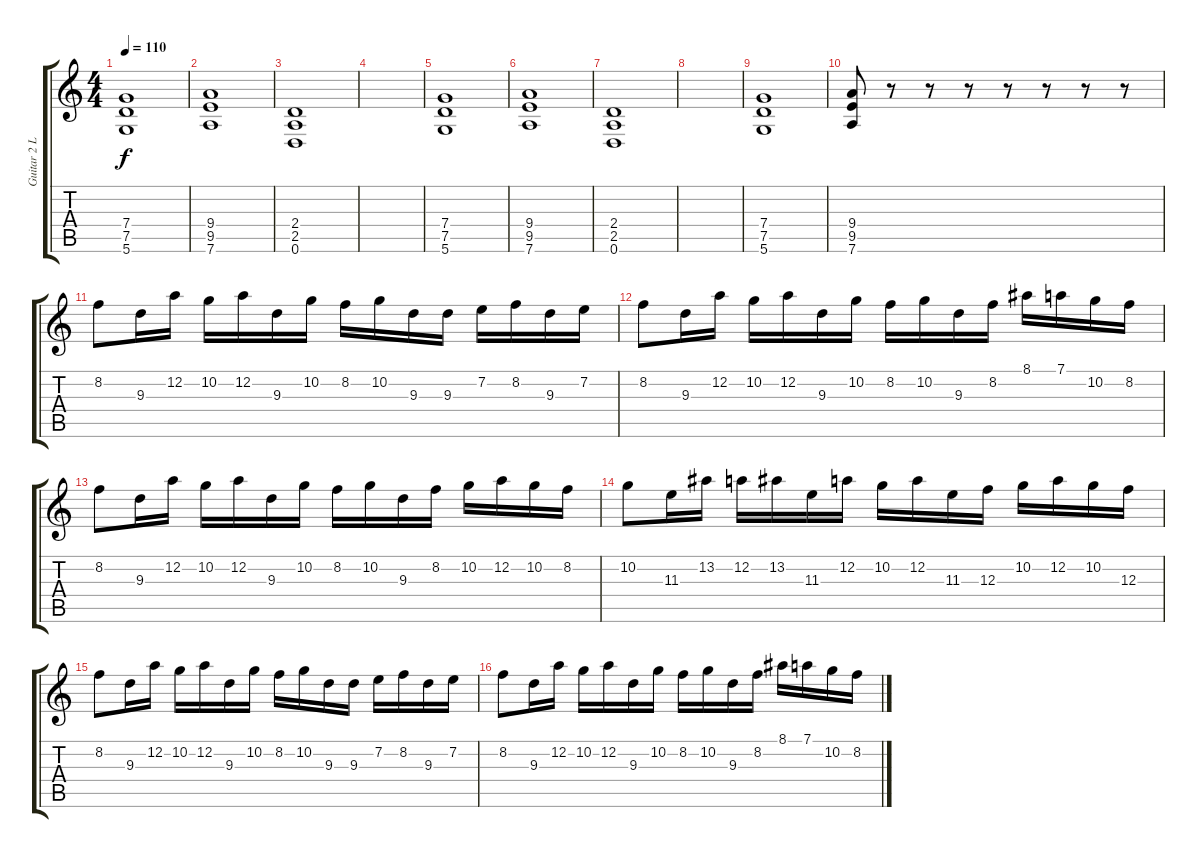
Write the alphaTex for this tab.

\track ("Guitar 2 Lead - Harmony" "Guitar 2 L") {instrument distortionguitar}
\staff {score tabs}
\tuning (D4 A3 F3 C3 G2 D2) {hide}
\ts (4 4)
\tempo 110
\clef g2
\ks c
(7.4 7.5 5.6).1{dy f} |
(9.4 9.5 7.6).1 |
(2.4 2.5 0.6).1 |
|
(7.4 7.5 5.6).1 |
(9.4 9.5 7.6).1 |
(2.4 2.5 0.6).1 |
|
(7.4 7.5 5.6).1 |
(9.4 9.5 7.6).8 r.8 r.8 r.8 r.8 r.8 r.8 r.8 |
8.2.8 9.3.16 12.2.16 10.2.16 12.2.16 9.3.16 10.2.16 8.2.16 10.2.16 9.3.16 9.3.16 7.2.16 8.2.16 9.3.16 7.2.16 |
8.2.8 9.3.16 12.2.16 10.2.16 12.2.16 9.3.16 10.2.16 8.2.16 10.2.16 9.3.16 8.2.16 8.1.16 7.1.16 10.2.16 8.2.16 |
8.2.8 9.3.16 12.2.16 10.2.16 12.2.16 9.3.16 10.2.16 8.2.16 10.2.16 9.3.16 8.2.16 10.2.16 12.2.16 10.2.16 8.2.16 |
10.2.8 11.3.16 13.2.16 12.2.16 13.2.16 11.3.16 12.2.16 10.2.16 12.2.16 11.3.16 12.3.16 10.2.16 12.2.16 10.2.16 12.3.16 |
8.2.8 9.3.16 12.2.16 10.2.16 12.2.16 9.3.16 10.2.16 8.2.16 10.2.16 9.3.16 9.3.16 7.2.16 8.2.16 9.3.16 7.2.16 |
8.2.8 9.3.16 12.2.16 10.2.16 12.2.16 9.3.16 10.2.16 8.2.16 10.2.16 9.3.16 8.2.16 8.1.16 7.1.16 10.2.16 8.2.16
